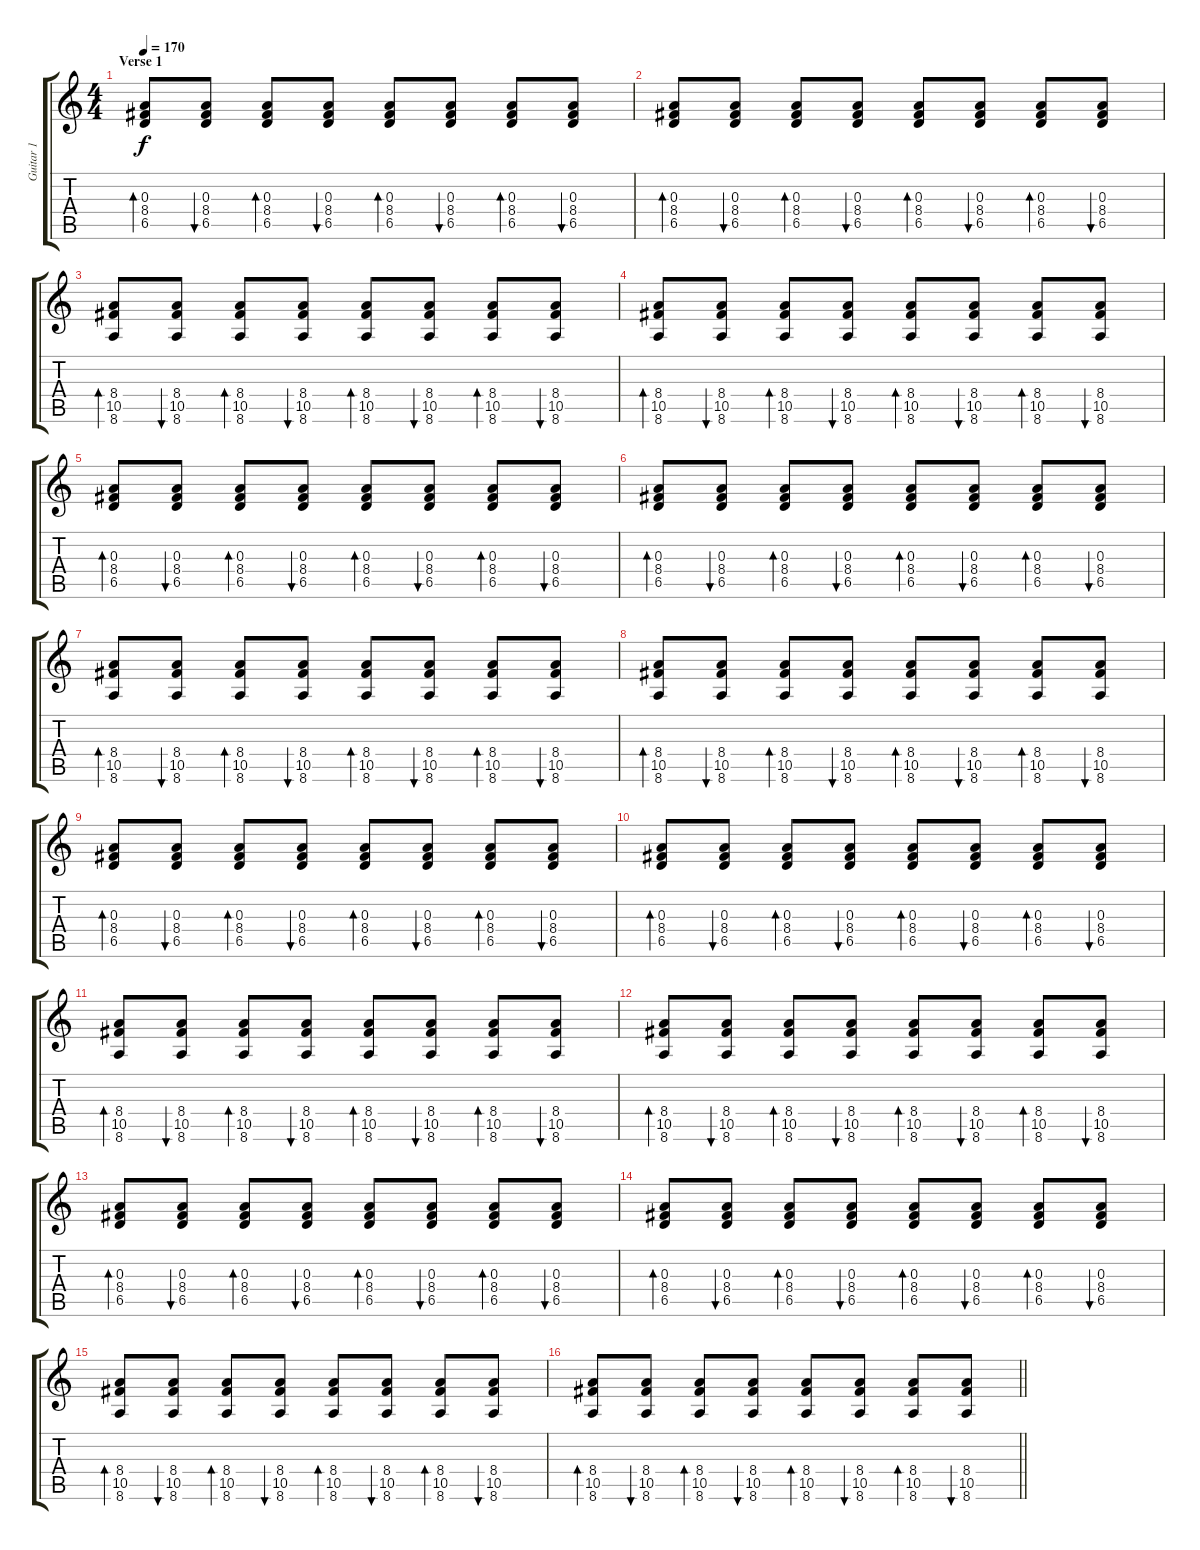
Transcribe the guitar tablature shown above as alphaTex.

\track ("Guitar 1" "Guitar 1") {instrument distortionguitar}
\staff {score tabs}
\tuning (Eb4 Bb3 Gb3 Db3 Ab2 Db2) {hide}
\ts (4 4)
\section ("" "Verse 1")
\tempo 170
\clef g2
\ks c
(0.3 8.4 6.5).8{bd 120 dy f} (0.3 8.4 6.5).8{bu 120} (0.3 8.4 6.5).8{bd 120} (0.3 8.4 6.5).8{bu 120} (0.3 8.4 6.5).8{bd 120} (0.3 8.4 6.5).8{bu 120} (0.3 8.4 6.5).8{bd 120} (0.3 8.4 6.5).8{bu 120} |
(0.3 8.4 6.5).8{bd 120} (0.3 8.4 6.5).8{bu 120} (0.3 8.4 6.5).8{bd 120} (0.3 8.4 6.5).8{bu 120} (0.3 8.4 6.5).8{bd 120} (0.3 8.4 6.5).8{bu 120} (0.3 8.4 6.5).8{bd 120} (0.3 8.4 6.5).8{bu 120} |
(8.4 10.5 8.6).8{bd 120} (8.4 10.5 8.6).8{bu 120} (8.4 10.5 8.6).8{bd 120} (8.4 10.5 8.6).8{bu 120} (8.4 10.5 8.6).8{bd 120} (8.4 10.5 8.6).8{bu 120} (8.4 10.5 8.6).8{bd 120} (8.4 10.5 8.6).8{bu 120} |
(8.4 10.5 8.6).8{bd 120} (8.4 10.5 8.6).8{bu 120} (8.4 10.5 8.6).8{bd 120} (8.4 10.5 8.6).8{bu 120} (8.4 10.5 8.6).8{bd 120} (8.4 10.5 8.6).8{bu 120} (8.4 10.5 8.6).8{bd 120} (8.4 10.5 8.6).8{bu 120} |
(0.3 8.4 6.5).8{bd 120} (0.3 8.4 6.5).8{bu 120} (0.3 8.4 6.5).8{bd 120} (0.3 8.4 6.5).8{bu 120} (0.3 8.4 6.5).8{bd 120} (0.3 8.4 6.5).8{bu 120} (0.3 8.4 6.5).8{bd 120} (0.3 8.4 6.5).8{bu 120} |
(0.3 8.4 6.5).8{bd 120} (0.3 8.4 6.5).8{bu 120} (0.3 8.4 6.5).8{bd 120} (0.3 8.4 6.5).8{bu 120} (0.3 8.4 6.5).8{bd 120} (0.3 8.4 6.5).8{bu 120} (0.3 8.4 6.5).8{bd 120} (0.3 8.4 6.5).8{bu 120} |
(8.4 10.5 8.6).8{bd 120} (8.4 10.5 8.6).8{bu 120} (8.4 10.5 8.6).8{bd 120} (8.4 10.5 8.6).8{bu 120} (8.4 10.5 8.6).8{bd 120} (8.4 10.5 8.6).8{bu 120} (8.4 10.5 8.6).8{bd 120} (8.4 10.5 8.6).8{bu 120} |
(8.4 10.5 8.6).8{bd 120} (8.4 10.5 8.6).8{bu 120} (8.4 10.5 8.6).8{bd 120} (8.4 10.5 8.6).8{bu 120} (8.4 10.5 8.6).8{bd 120} (8.4 10.5 8.6).8{bu 120} (8.4 10.5 8.6).8{bd 120} (8.4 10.5 8.6).8{bu 120} |
(0.3 8.4 6.5).8{bd 120} (0.3 8.4 6.5).8{bu 120} (0.3 8.4 6.5).8{bd 120} (0.3 8.4 6.5).8{bu 120} (0.3 8.4 6.5).8{bd 120} (0.3 8.4 6.5).8{bu 120} (0.3 8.4 6.5).8{bd 120} (0.3 8.4 6.5).8{bu 120} |
(0.3 8.4 6.5).8{bd 120} (0.3 8.4 6.5).8{bu 120} (0.3 8.4 6.5).8{bd 120} (0.3 8.4 6.5).8{bu 120} (0.3 8.4 6.5).8{bd 120} (0.3 8.4 6.5).8{bu 120} (0.3 8.4 6.5).8{bd 120} (0.3 8.4 6.5).8{bu 120} |
(8.4 10.5 8.6).8{bd 120} (8.4 10.5 8.6).8{bu 120} (8.4 10.5 8.6).8{bd 120} (8.4 10.5 8.6).8{bu 120} (8.4 10.5 8.6).8{bd 120} (8.4 10.5 8.6).8{bu 120} (8.4 10.5 8.6).8{bd 120} (8.4 10.5 8.6).8{bu 120} |
(8.4 10.5 8.6).8{bd 120} (8.4 10.5 8.6).8{bu 120} (8.4 10.5 8.6).8{bd 120} (8.4 10.5 8.6).8{bu 120} (8.4 10.5 8.6).8{bd 120} (8.4 10.5 8.6).8{bu 120} (8.4 10.5 8.6).8{bd 120} (8.4 10.5 8.6).8{bu 120} |
(0.3 8.4 6.5).8{bd 120} (0.3 8.4 6.5).8{bu 120} (0.3 8.4 6.5).8{bd 120} (0.3 8.4 6.5).8{bu 120} (0.3 8.4 6.5).8{bd 120} (0.3 8.4 6.5).8{bu 120} (0.3 8.4 6.5).8{bd 120} (0.3 8.4 6.5).8{bu 120} |
(0.3 8.4 6.5).8{bd 120} (0.3 8.4 6.5).8{bu 120} (0.3 8.4 6.5).8{bd 120} (0.3 8.4 6.5).8{bu 120} (0.3 8.4 6.5).8{bd 120} (0.3 8.4 6.5).8{bu 120} (0.3 8.4 6.5).8{bd 120} (0.3 8.4 6.5).8{bu 120} |
(8.4 10.5 8.6).8{bd 120} (8.4 10.5 8.6).8{bu 120} (8.4 10.5 8.6).8{bd 120} (8.4 10.5 8.6).8{bu 120} (8.4 10.5 8.6).8{bd 120} (8.4 10.5 8.6).8{bu 120} (8.4 10.5 8.6).8{bd 120} (8.4 10.5 8.6).8{bu 120} |
\barLineRight lightlight
(8.4 10.5 8.6).8{bd 120} (8.4 10.5 8.6).8{bu 120} (8.4 10.5 8.6).8{bd 120} (8.4 10.5 8.6).8{bu 120} (8.4 10.5 8.6).8{bd 120} (8.4 10.5 8.6).8{bu 120} (8.4 10.5 8.6).8{bd 120} (8.4 10.5 8.6).8{bu 120}
